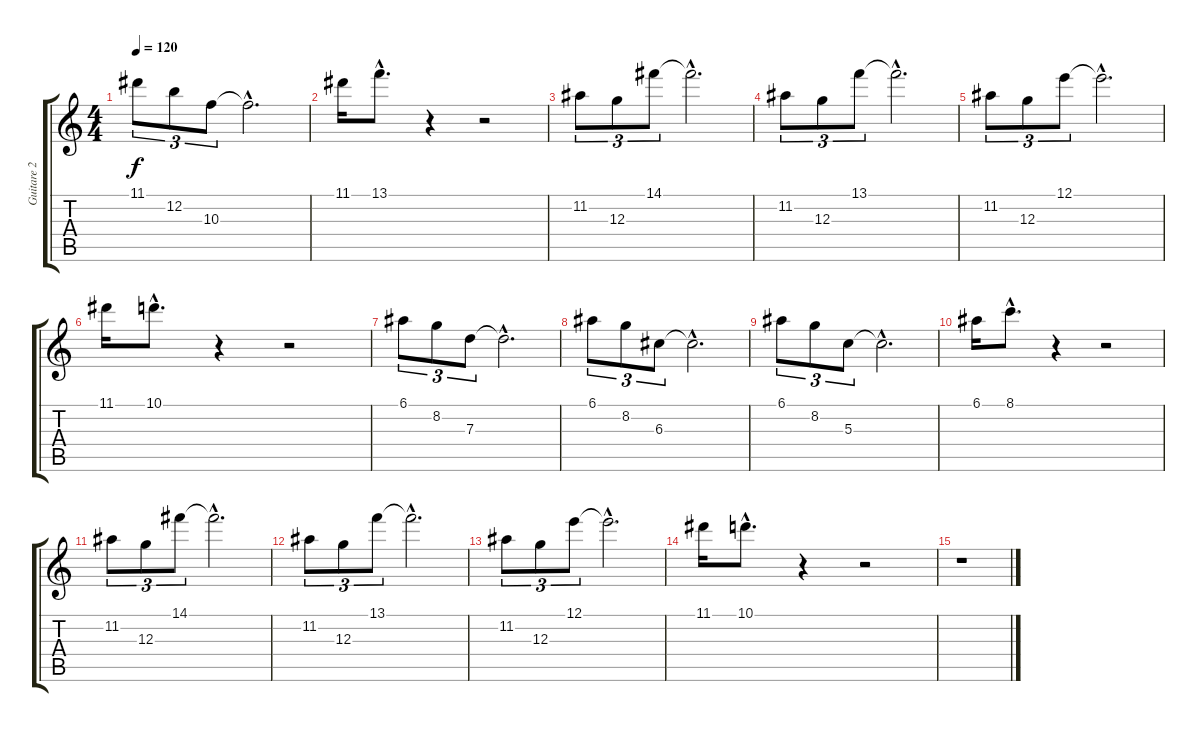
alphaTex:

\track ("Guitare 2" "Guitare 2") {instrument overdrivenguitar}
\staff {score tabs}
\tuning (E4 B3 G3 D3 A2 E2) {hide}
\ts (4 4)
\tempo 120
\clef g2
\ks c
11.1.8{tu (3 2) dy f} 12.2.8{tu (3 2)} 10.3.8{tu (3 2)} 10.3{hac t}.2{d} |
11.1.16 13.1{hac}.8{d} r.4 r.2 |
11.2.8{tu (3 2)} 12.3.8{tu (3 2)} 14.1.8{tu (3 2)} 14.1{hac t}.2{d} |
11.2.8{tu (3 2)} 12.3.8{tu (3 2)} 13.1.8{tu (3 2)} 13.1{hac t}.2{d} |
11.2.8{tu (3 2)} 12.3.8{tu (3 2)} 12.1.8{tu (3 2)} 12.1{hac t}.2{d} |
11.1.16 10.1{hac}.8{d} r.4 r.2 |
6.1.8{tu (3 2)} 8.2.8{tu (3 2)} 7.3.8{tu (3 2)} 7.3{hac t}.2{d} |
6.1.8{tu (3 2)} 8.2.8{tu (3 2)} 6.3.8{tu (3 2)} 6.3{hac t}.2{d} |
6.1.8{tu (3 2)} 8.2.8{tu (3 2)} 5.3.8{tu (3 2)} 5.3{hac t}.2{d} |
6.1.16 8.1{hac}.8{d} r.4 r.2 |
11.2.8{tu (3 2)} 12.3.8{tu (3 2)} 14.1.8{tu (3 2)} 14.1{hac t}.2{d} |
11.2.8{tu (3 2)} 12.3.8{tu (3 2)} 13.1.8{tu (3 2)} 13.1{hac t}.2{d} |
11.2.8{tu (3 2)} 12.3.8{tu (3 2)} 12.1.8{tu (3 2)} 12.1{hac t}.2{d} |
11.1.16 10.1{hac}.8{d} r.4 r.2 |
r.1
